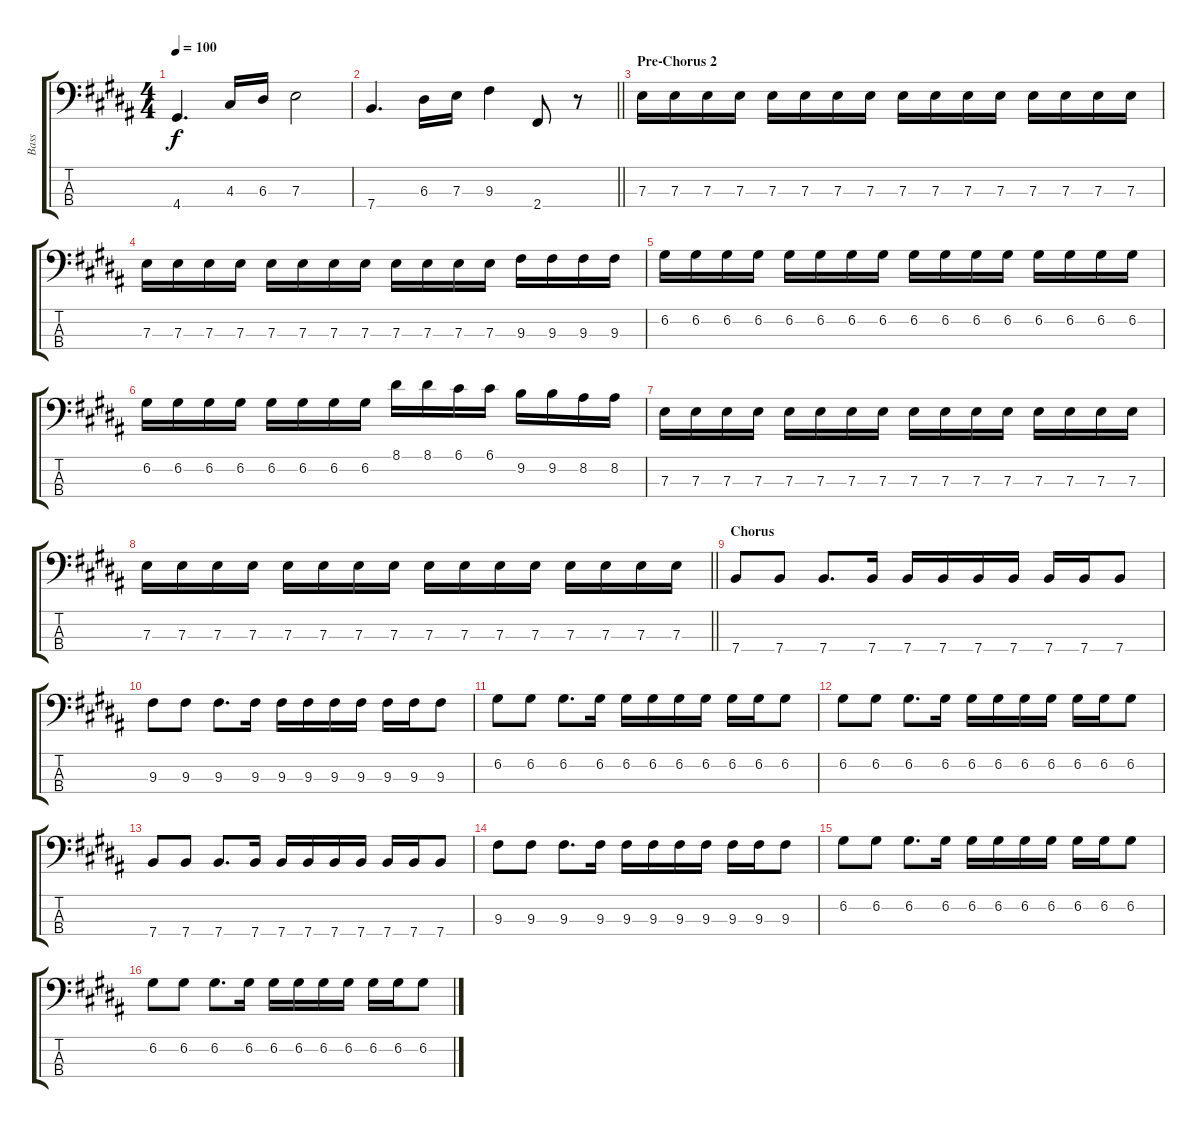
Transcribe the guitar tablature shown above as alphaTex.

\track ("Bass" "Bass") {instrument electricbassfinger}
\staff {score tabs}
\tuning (G2 D2 A1 E1) {hide}
\ts (4 4)
\tempo 100
\clef f4
\ks b
4.4.4{d dy f} 4.3.16 6.3.16 7.3.2 |
\barLineRight lightlight
7.4.4{d} 6.3.16 7.3.16 9.3.4 2.4.8 r.8 |
\section ("" "Pre-Chorus 2")
7.3.16 7.3.16 7.3.16 7.3.16 7.3.16 7.3.16 7.3.16 7.3.16 7.3.16 7.3.16 7.3.16 7.3.16 7.3.16 7.3.16 7.3.16 7.3.16 |
7.3.16 7.3.16 7.3.16 7.3.16 7.3.16 7.3.16 7.3.16 7.3.16 7.3.16 7.3.16 7.3.16 7.3.16 9.3.16 9.3.16 9.3.16 9.3.16 |
6.2.16 6.2.16 6.2.16 6.2.16 6.2.16 6.2.16 6.2.16 6.2.16 6.2.16 6.2.16 6.2.16 6.2.16 6.2.16 6.2.16 6.2.16 6.2.16 |
6.2.16 6.2.16 6.2.16 6.2.16 6.2.16 6.2.16 6.2.16 6.2.16 8.1.16 8.1.16 6.1.16 6.1.16 9.2.16 9.2.16 8.2.16 8.2.16 |
7.3.16 7.3.16 7.3.16 7.3.16 7.3.16 7.3.16 7.3.16 7.3.16 7.3.16 7.3.16 7.3.16 7.3.16 7.3.16 7.3.16 7.3.16 7.3.16 |
\barLineRight lightlight
7.3.16 7.3.16 7.3.16 7.3.16 7.3.16 7.3.16 7.3.16 7.3.16 7.3.16 7.3.16 7.3.16 7.3.16 7.3.16 7.3.16 7.3.16 7.3.16 |
\section ("" "Chorus")
7.4.8 7.4.8 7.4.8{d} 7.4.16 7.4.16 7.4.16 7.4.16 7.4.16 7.4.16 7.4.16 7.4.8 |
9.3.8 9.3.8 9.3.8{d} 9.3.16 9.3.16 9.3.16 9.3.16 9.3.16 9.3.16 9.3.16 9.3.8 |
6.2.8 6.2.8 6.2.8{d} 6.2.16 6.2.16 6.2.16 6.2.16 6.2.16 6.2.16 6.2.16 6.2.8 |
6.2.8 6.2.8 6.2.8{d} 6.2.16 6.2.16 6.2.16 6.2.16 6.2.16 6.2.16 6.2.16 6.2.8 |
7.4.8 7.4.8 7.4.8{d} 7.4.16 7.4.16 7.4.16 7.4.16 7.4.16 7.4.16 7.4.16 7.4.8 |
9.3.8 9.3.8 9.3.8{d} 9.3.16 9.3.16 9.3.16 9.3.16 9.3.16 9.3.16 9.3.16 9.3.8 |
6.2.8 6.2.8 6.2.8{d} 6.2.16 6.2.16 6.2.16 6.2.16 6.2.16 6.2.16 6.2.16 6.2.8 |
6.2.8 6.2.8 6.2.8{d} 6.2.16 6.2.16 6.2.16 6.2.16 6.2.16 6.2.16 6.2.16 6.2.8
